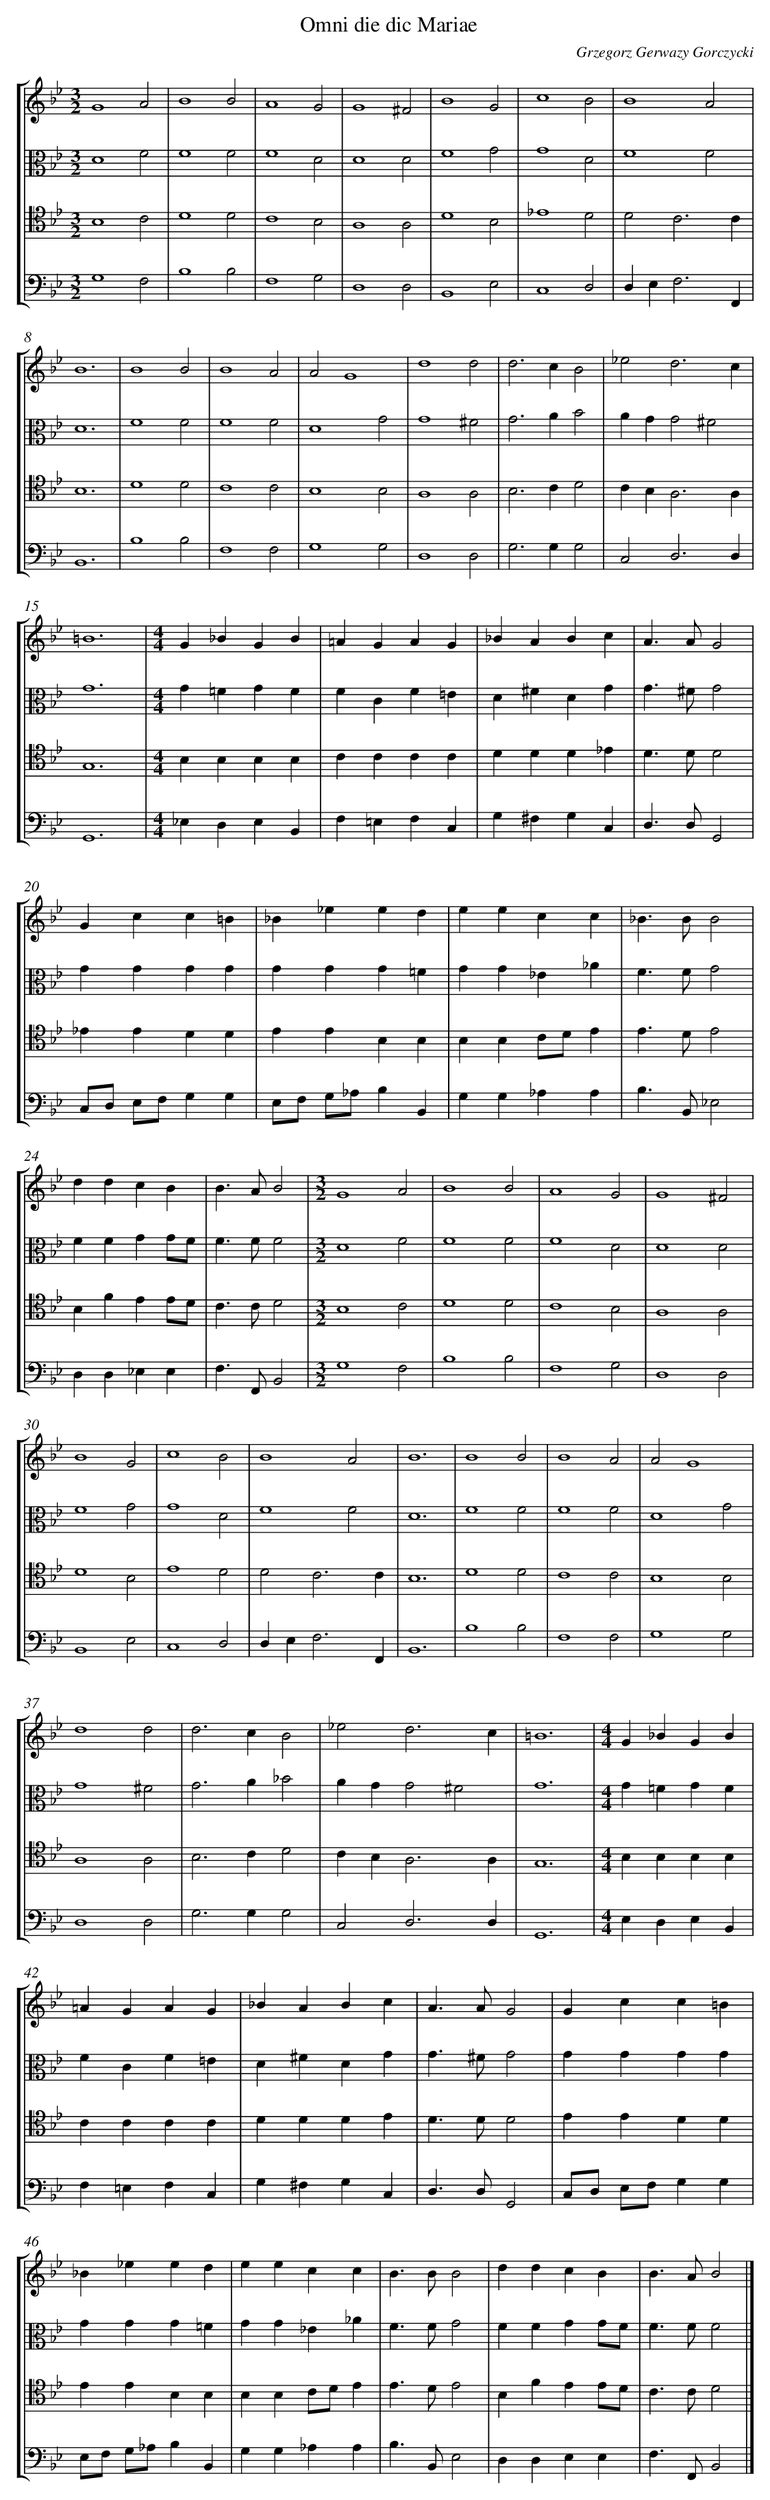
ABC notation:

X:1
T: Omni die dic Mariae
C: Grzegorz Gerwazy Gorczycki
L: 1/4
M: 3/2
%%staves [1 2 3 4]
V: 1
V: 2 clef=alto
V: 3 clef=tenor
V: 4 clef=bass
K: Bb
[V:1] G4A2 |
[V:2] D4F2 |
[V:3] B,4C2 |
[V:4] G,4F,2 |
[V:1] B4B2 |
[V:2] F4F2 |
[V:3] D4D2 |
[V:4] B,4B,2 |
[V:1] A4G2 |
[V:2] F4D2 |
[V:3] C4B,2 |
[V:4] F,4G,2 |
[V:1] G4^F2 |
[V:2] D4D2 |
[V:3] A,4A,2 |
[V:4] D,4D,2 |
[V:1] B4G2 |
[V:2] F4G2 |
[V:3] D4B,2 |
[V:4] B,,4E,2 |
[V:1] c4B2 |
[V:2] G4D2 |
[V:3] _E4D2 |
[V:4] C,4D,2 |
[V:1] B4A2 |
[V:2] F4F2 |
[V:3] D2C3C |
[V:4] D,E,2<F,2F,, |
[V:1] B6 |
[V:2] D6 |
[V:3] B,6 |
[V:4] B,,6 |
[V:1] B4B2 |
[V:2] F4F2 |
[V:3] D4D2 |
[V:4] B,4B,2 |
[V:1] B4A2 |
[V:2] F4F2 |
[V:3] C4C2 |
[V:4] F,4F,2 |
[V:1] A2G4 |
[V:2] D4G2 |
[V:3] B,4B,2 |
[V:4] G,4G,2 |
[V:1] d4d2 |
[V:2] G4^F2 |
[V:3] A,4A,2 |
[V:4] D,4D,2 |
[V:1] d2>c2B2 |
[V:2] G2>A2B2 |
[V:3] B,2>C2D2 |
[V:4] G,2>G,2G,2 |
[V:1] _e2d3c |
[V:2] AGG2^F2 |
[V:3] CB,2<A,2A, |
[V:4] C,2D,3D, |
[V:1] =B6 |
[V:2] G6 |
[V:3] G,6 |
[V:4] G,,6 |
[V:1] [M:4/4]G_BGB |
[V:2] [M:4/4]G=FGF |
[V:3] [M:4/4]B,B,B,B, |
[V:4] [M:4/4]_E,D,E,B,, |
[V:1] =AGAG |
[V:2] FCF=E |
[V:3] CCCC |
[V:4] F,=E,F,C, |
[V:1] _BABc |
[V:2] D^FDG |
[V:3] DDD_E |
[V:4] G,^F,G,C, |
[V:1] A>AG2 |
[V:2] G>^FG2 |
[V:3] D>DD2 |
[V:4] D,>D,G,,2 |
[V:1] Gcc=B |
[V:2] GGGG |
[V:3] _EEDD |
[V:4] C,/D,/ E,/F,/G,G, |
[V:1] _B_eed |
[V:2] GGG=F |
[V:3] EEB,B, |
[V:4] E,/F,/ G,/_A,/B,B,, |
[V:1] eecc |
[V:2] GG_E_A |
[V:3] B,B,C/D/E |
[V:4] G,G,_A,A, |
[V:1] _B>BB2 |
[V:2] F>FG2 |
[V:3] E>DE2 |
[V:4] B,>B,,_E,2 |
[V:1] ddcB |
[V:2] FFGG/F/ |
[V:3] B,FEE/D/ |
[V:4] D,D,_E,E, |
[V:1] B>AB2 |
[V:2] F>FF2 |
[V:3] C>CD2 |
[V:4] F,>F,,B,,2 |
[V:1] [M:3/2]G4A2 |
[V:2] [M:3/2]D4F2 |
[V:3] [M:3/2]B,4C2 |
[V:4] [M:3/2]G,4F,2 |
[V:1] B4B2 |
[V:2] F4F2 |
[V:3] D4D2 |
[V:4] B,4B,2 |
[V:1] A4G2 |
[V:2] F4D2 |
[V:3] C4B,2 |
[V:4] F,4G,2 |
[V:1] G4^F2 |
[V:2] D4D2 |
[V:3] A,4A,2 |
[V:4] D,4D,2 |
[V:1] B4G2 |
[V:2] F4G2 |
[V:3] D4B,2 |
[V:4] B,,4E,2 |
[V:1] c4B2 |
[V:2] G4D2 |
[V:3] E4D2 |
[V:4] C,4D,2 |
[V:1] B4A2 |
[V:2] F4F2 |
[V:3] D2C3C |
[V:4] D,E,2<F,2F,, |
[V:1] B6 |
[V:2] D6 |
[V:3] B,6 |
[V:4] B,,6 |
[V:1] B4B2 |
[V:2] F4F2 |
[V:3] D4D2 |
[V:4] B,4B,2 |
[V:1] B4A2 |
[V:2] F4F2 |
[V:3] C4C2 |
[V:4] F,4F,2 |
[V:1] A2G4 |
[V:2] D4G2 |
[V:3] B,4B,2 |
[V:4] G,4G,2 |
[V:1] d4d2 |
[V:2] G4^F2 |
[V:3] A,4A,2 |
[V:4] D,4D,2 |
[V:1] d2>c2B2 |
[V:2] G2>A2_B2 |
[V:3] B,2>C2D2 |
[V:4] G,2>G,2G,2 |
[V:1] _e2d3c |
[V:2] AGG2^F2 |
[V:3] CB,2<A,2A, |
[V:4] C,2D,3D, |
[V:1] =B6 |
[V:2] G6 |
[V:3] G,6 |
[V:4] G,,6 |
[V:1] [M:4/4]G_BGB |
[V:2] [M:4/4]G=FGF |
[V:3] [M:4/4]B,B,B,B, |
[V:4] [M:4/4]E,D,E,B,, |
[V:1] =AGAG |
[V:2] FCF=E |
[V:3] CCCC |
[V:4] F,=E,F,C, |
[V:1] _BABc |
[V:2] D^FDG |
[V:3] DDDE |
[V:4] G,^F,G,C, |
[V:1] A>AG2 |
[V:2] G>^FG2 |
[V:3] D>DD2 |
[V:4] D,>D,G,,2 |
[V:1] Gcc=B |
[V:2] GGGG |
[V:3] EEDD |
[V:4] C,/D,/ E,/F,/G,G, |
[V:1] _B_eed |
[V:2] GGG=F |
[V:3] EEB,B, |
[V:4] E,/F,/ G,/_A,/B,B,, |
[V:1] eecc |
[V:2] GG_E_A |
[V:3] B,B,C/D/E |
[V:4] G,G,_A,A, |
[V:1] B>BB2 |
[V:2] F>FG2 |
[V:3] E>DE2 |
[V:4] B,>B,,E,2 |
[V:1] ddcB |
[V:2] FFGG/F/ |
[V:3] B,FEE/D/ |
[V:4] D,D,E,E, |
[V:1] B>AB2 |]
[V:2] F>FF2 |]
[V:3] C>CD2 |]
[V:4] F,>F,,B,,2 |]
